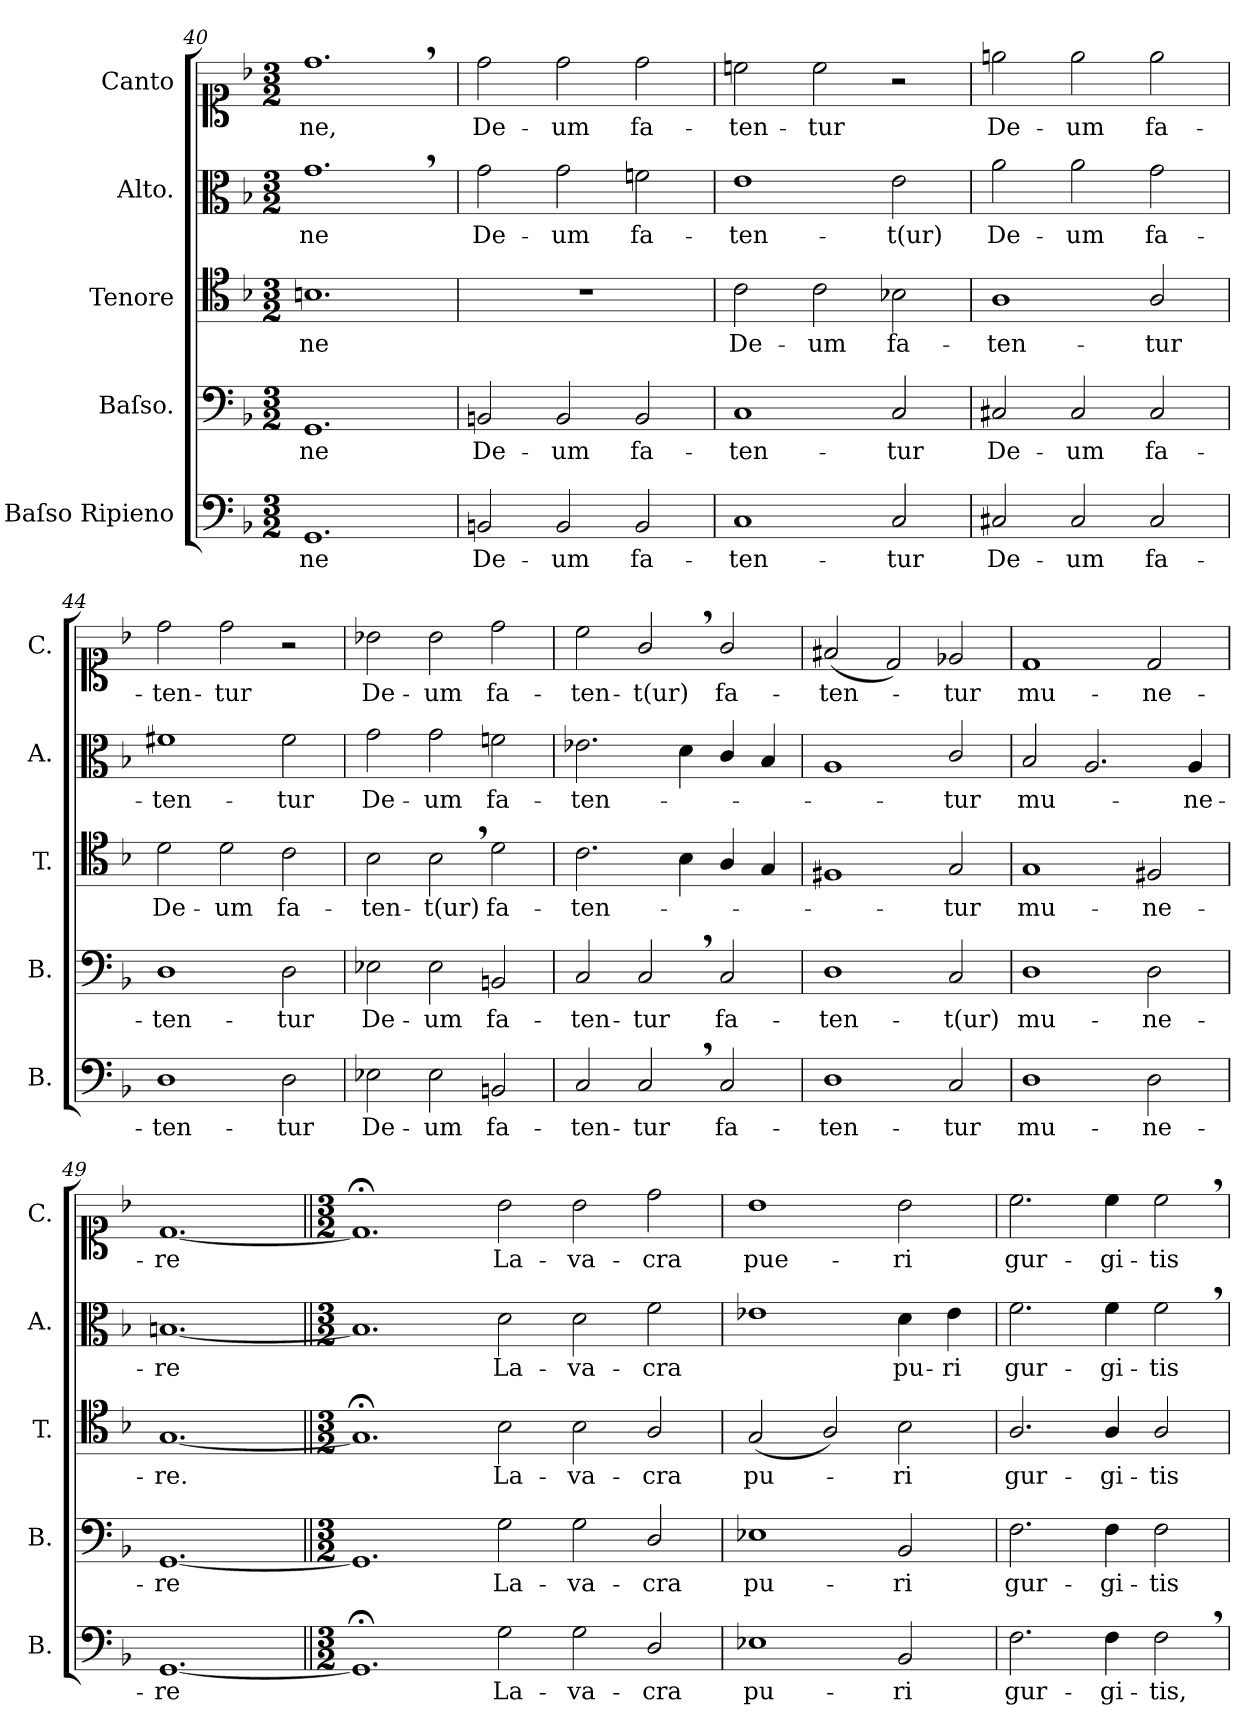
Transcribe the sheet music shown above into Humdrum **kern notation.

**kern	**text	**kern	**text	**kern	**text	**kern	**text	**kern	**text
*part5	*part5	*part4	*part4	*part3	*part3	*part2	*part2	*part1	*part1
*staff5	*staff5	*staff4	*staff4	*staff3	*staff3	*staff2	*staff2	*staff1	*staff1
*I"Baſso Ripieno	*	*I"Baſso.	*	*I"Tenore	*	*I"Alto.	*	*I"Canto	*
*I'B.	*	*I'B.	*	*I'T.	*	*I'A.	*	*I'C.	*
*clefF4	*	*clefF4	*	*clefC4	*	*clefC3	*	*clefC1	*
*k[b-]	*	*k[b-]	*	*k[b-]	*	*k[b-]	*	*k[b-]	*
*M3/2	*	*M3/2	*	*M3/2	*	*M3/2	*	*M3/2	*
=40	=40	=40	=40	=40	=40	=40	=40	=40	=40
!	!LO:LY:i	!	!	!	!	!	!	!	!
1.GG	-ne	1.GG	-ne	1.Bn	-ne	1.g,	-ne	1.dd,	-ne,
=41	=41	=41	=41	=41	=41	=41	=41	=41	=41
2BBn/	De-	2BBn/	De-	1.r	.	2g\	De-	2dd\	De-
2BB/	-um	2BB/	-um	.	.	2g\	-um	2dd\	-um
2BB/	fa-	2BB/	fa-	.	.	2fn\	fa-	2dd\	fa-
=42	=42	=42	=42	=42	=42	=42	=42	=42	=42
1C	-ten-	1C	-ten-	2c\	De-	1e	-ten-	2ccn\	-ten-
.	.	.	.	2c\	-um	.	.	2cc\	-tur
2C/	-tur	2C/	-tur	2B-X\	fa-	2e\	-t(ur)	2r	.
=43	=43	=43	=43	=43	=43	=43	=43	=43	=43
!	!LO:LY:i	!	!LO:LY:i	!	!	!	!LO:LY:i	!	!LO:LY:i
2C#X/	De-	2C#X/	De-	1A	-ten-	2a\	De-	2een\	De-
!	!LO:LY:i	!	!LO:LY:i	!	!	!	!LO:LY:i	!	!LO:LY:i
2C#/	-um	2C#/	-um	.	.	2a\	-um	2ee\	-um
!	!LO:LY:i	!	!LO:LY:i	!	!	!	!LO:LY:i	!	!LO:LY:i
2C#/	fa-	2C#/	fa-	2A/	-tur	2g\	fa-	2ee\	fa-
=44	=44	=44	=44	=44	=44	=44	=44	=44	=44
!	!LO:LY:i	!	!LO:LY:i	!	!	!	!LO:LY:i	!	!LO:LY:i
1D	-ten-	1D	-ten-	2d\	De-	1f#X	-ten-	2dd\	-ten-
!	!	!	!	!	!	!	!	!	!LO:LY:i
.	.	.	.	2d\	-um	.	.	2dd\	-tur
!	!LO:LY:i	!	!LO:LY:i	!	!	!	!LO:LY:i	!	!
2D\	-tur	2D\	-tur	2c\	fa-	2f#\	-tur	2r	.
=45	=45	=45	=45	=45	=45	=45	=45	=45	=45
2E-X\	De-	2E-X\	De-	2B-\	-ten-	2g\	De-	2b-X\	De-
2E-\	-um	2E-\	-um	2B-,\	-t(ur)	2g\	-um	2b-\	-um
2BBn/	fa-	2BBn/	fa-	2d\	fa-	2fn\	fa-	2dd\	fa-
=46	=46	=46	=46	=46	=46	=46	=46	=46	=46
2C/	-ten-	2C/	-ten-	2.c\	-ten-	2.e-X\	-ten-	2cc\	-ten-
2C,/	-tur	2C,/	-tur	.	.	.	.	2g,/	-t(ur)
.	.	.	.	4B-\	.	4d\	.	.	.
2C/	fa-	2C/	fa-	4A/	.	4c/	.	2g/	fa-
.	.	.	.	4G/	.	4B-/	.	.	.
=47	=47	=47	=47	=47	=47	=47	=47	=47	=47
1D	-ten-	1D	-ten-	1F#X	.	1A	.	(2f#X/	-ten-
.	.	.	.	.	.	.	.	2d/)	.
2C/	-tur	2C/	-t(ur)	2G/	-tur	2c/	-tur	2e-X/	-tur
=48	=48	=48	=48	=48	=48	=48	=48	=48	=48
1D	mu-	1D	mu-	1G	mu-	2B-/	mu-	1d	mu-
.	.	.	.	.	.	2.A/	.	.	.
2D\	-ne-	2D\	-ne-	2F#X/	-ne-	.	.	2d/	-ne-
.	.	.	.	.	.	4A/	-ne-	.	.
=49	=49	=49	=49	=49	=49	=49	=49	=49	=49
[1.GG	-re	[1.GG	-re	[1.G	-re.	[1.Bn	-re	[1.d	-re
=50||	=50||	=50||	=50||	=50||	=50||	=50||	=50||	=50||	=50||
*M3/2	*	*M3/2	*	*M3/2	*	*M3/2	*	*M3/2	*
1.GG;<]	.	1.GG]	.	1.G;<]	.	1.B]	.	1.d;<]	.
2G\	La-	2G\	La-	2B-\	La-	2d\	La-	2b-\	La-
2G\	-va-	2G\	-va-	2B-\	-va-	2d\	-va-	2b-\	-va-
2D/	-cra	2D/	-cra	2A/	-cra	2f\	-cra	2dd\	-cra
=51	=51	=51	=51	=51	=51	=51	=51	=51	=51
1E-X	pu-	1E-X	pu-	(2G/	pu-	1e-X	.	1b-	pue-
.	.	.	.	2A/)	.	.	.	.	.
2BB-/	-ri	2BB-/	-ri	2B-\	-ri	4d\	pu-	2b-\	-ri
.	.	.	.	.	.	4e-\	-ri	.	.
=52	=52	=52	=52	=52	=52	=52	=52	=52	=52
2.F\	gur-	2.F\	gur-	2.A/	gur-	2.f\	gur-	2.cc\	gur-
4F\	-gi-	4F\	-gi-	4A/	-gi-	4f\	-gi-	4cc\	-gi-
2F,\	-tis,	2F\	-tis	2A/	-tis	2f,\	-tis	2cc,\	-tis
=	=	=	=	=	=	=	=	=	=
*-	*-	*-	*-	*-	*-	*-	*-	*-	*-
